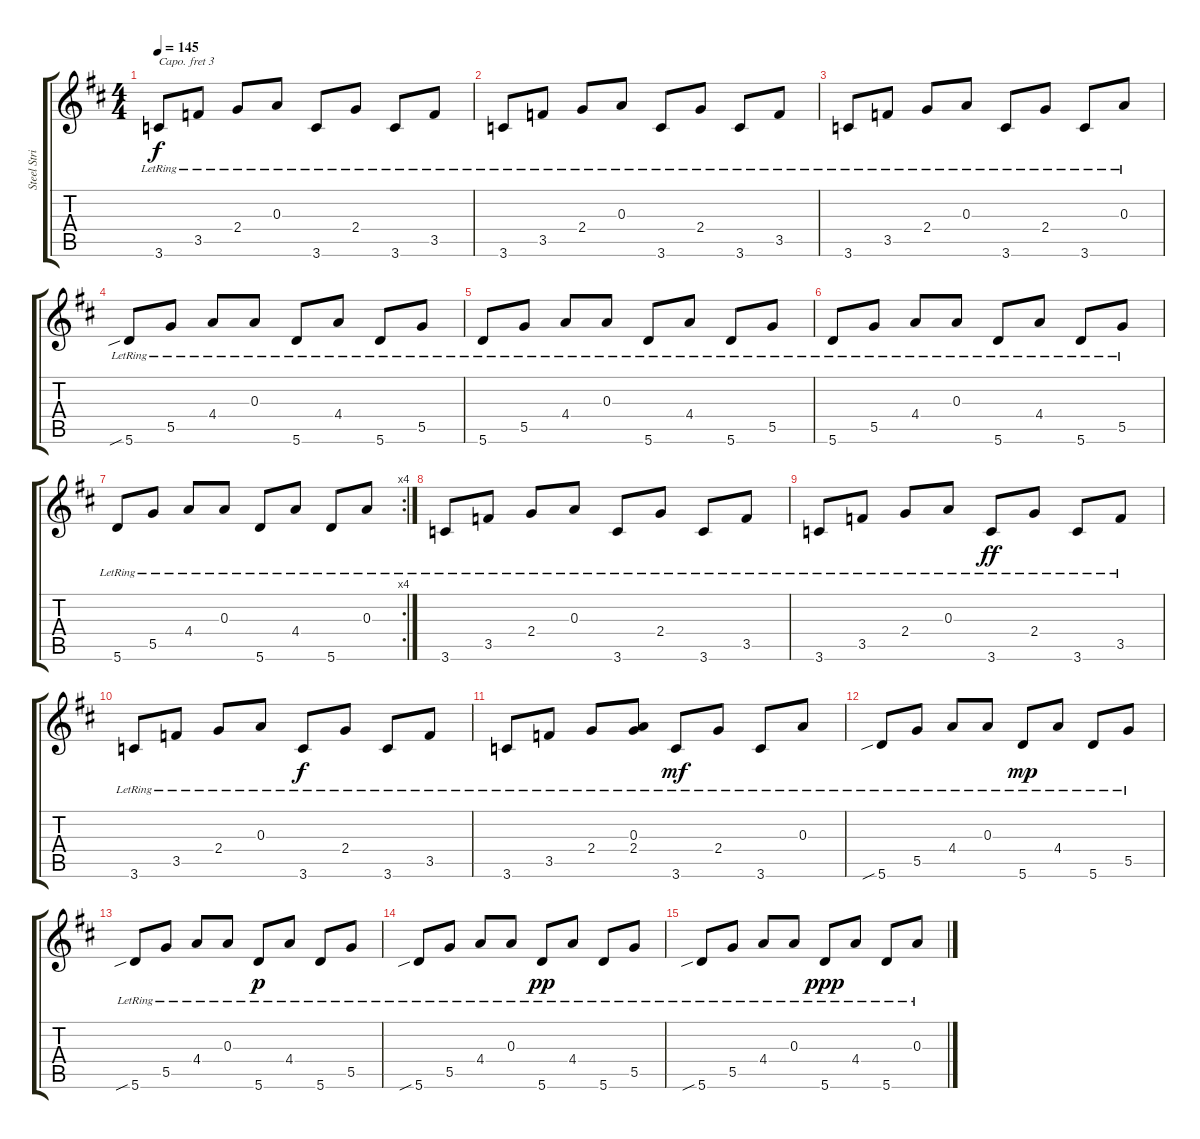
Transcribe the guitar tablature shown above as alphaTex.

\track ("Steel String Acoustic Guitar" "Steel Stri") {instrument acousticguitarsteel}
\staff {score tabs}
\capo 3
\tuning (E4 D4 Gb3 D3 B2 Gb2) {hide}
\ts (4 4)
\tempo 145
\clef g2
\ks d
3.6{lr}.8{dy f} 3.5{lr}.8 2.4{lr}.8 0.3{lr}.8 3.6{lr}.8 2.4{lr}.8 3.6{lr}.8 3.5{lr}.8 |
3.6{lr}.8 3.5{lr}.8 2.4{lr}.8 0.3{lr}.8 3.6{lr}.8 2.4{lr}.8 3.6{lr}.8 3.5{lr}.8 |
3.6{lr}.8 3.5{lr}.8 2.4{lr}.8 0.3{lr}.8 3.6{lr}.8 2.4{lr}.8 3.6{lr}.8 0.3{lr}.8 |
5.6{sib lr}.8 5.5{lr}.8 4.4{lr}.8 0.3{lr}.8 5.6{lr}.8 4.4{lr}.8 5.6{lr}.8 5.5{lr}.8 |
5.6{lr}.8 5.5{lr}.8 4.4{lr}.8 0.3{lr}.8 5.6{lr}.8 4.4{lr}.8 5.6{lr}.8 5.5{lr}.8 |
5.6{lr}.8 5.5{lr}.8 4.4{lr}.8 0.3{lr}.8 5.6{lr}.8 4.4{lr}.8 5.6{lr}.8 5.5{lr}.8 |
\rc 4
5.6{lr}.8 5.5{lr}.8 4.4{lr}.8 0.3{lr}.8 5.6{lr}.8 4.4{lr}.8 5.6{lr}.8 0.3{lr}.8 |
3.6{lr}.8 3.5{lr}.8 2.4{lr}.8 0.3{lr}.8 3.6{lr}.8 2.4{lr}.8 3.6{lr}.8 3.5{lr}.8 |
3.6{lr}.8 3.5{lr}.8 2.4{lr}.8 0.3{lr}.8 3.6{lr}.8{dy ff} 2.4{lr}.8 3.6{lr}.8 3.5{lr}.8 |
3.6{lr}.8 3.5{lr}.8 2.4{lr}.8 0.3{lr}.8 3.6{lr}.8{dy f} 2.4{lr}.8 3.6{lr}.8 3.5{lr}.8 |
3.6{lr}.8 3.5{lr}.8 2.4{lr}.8 (0.3{lr} 2.4{lr}).8 3.6{lr}.8{dy mf} 2.4{lr}.8 3.6{lr}.8 0.3{lr}.8 |
5.6{sib lr}.8 5.5{lr}.8 4.4{lr}.8 0.3{lr}.8 5.6{lr}.8{dy mp} 4.4{lr}.8 5.6{lr}.8 5.5{lr}.8 |
5.6{sib lr}.8 5.5{lr}.8 4.4{lr}.8 0.3{lr}.8 5.6{lr}.8{dy p} 4.4{lr}.8 5.6{lr}.8 5.5{lr}.8 |
5.6{sib lr}.8 5.5{lr}.8 4.4{lr}.8 0.3{lr}.8 5.6{lr}.8{dy pp} 4.4{lr}.8 5.6{lr}.8 5.5{lr}.8 |
5.6{sib lr}.8 5.5{lr}.8 4.4{lr}.8 0.3{lr}.8 5.6{lr}.8{dy ppp} 4.4{lr}.8 5.6{lr}.8 0.3{lr}.8
